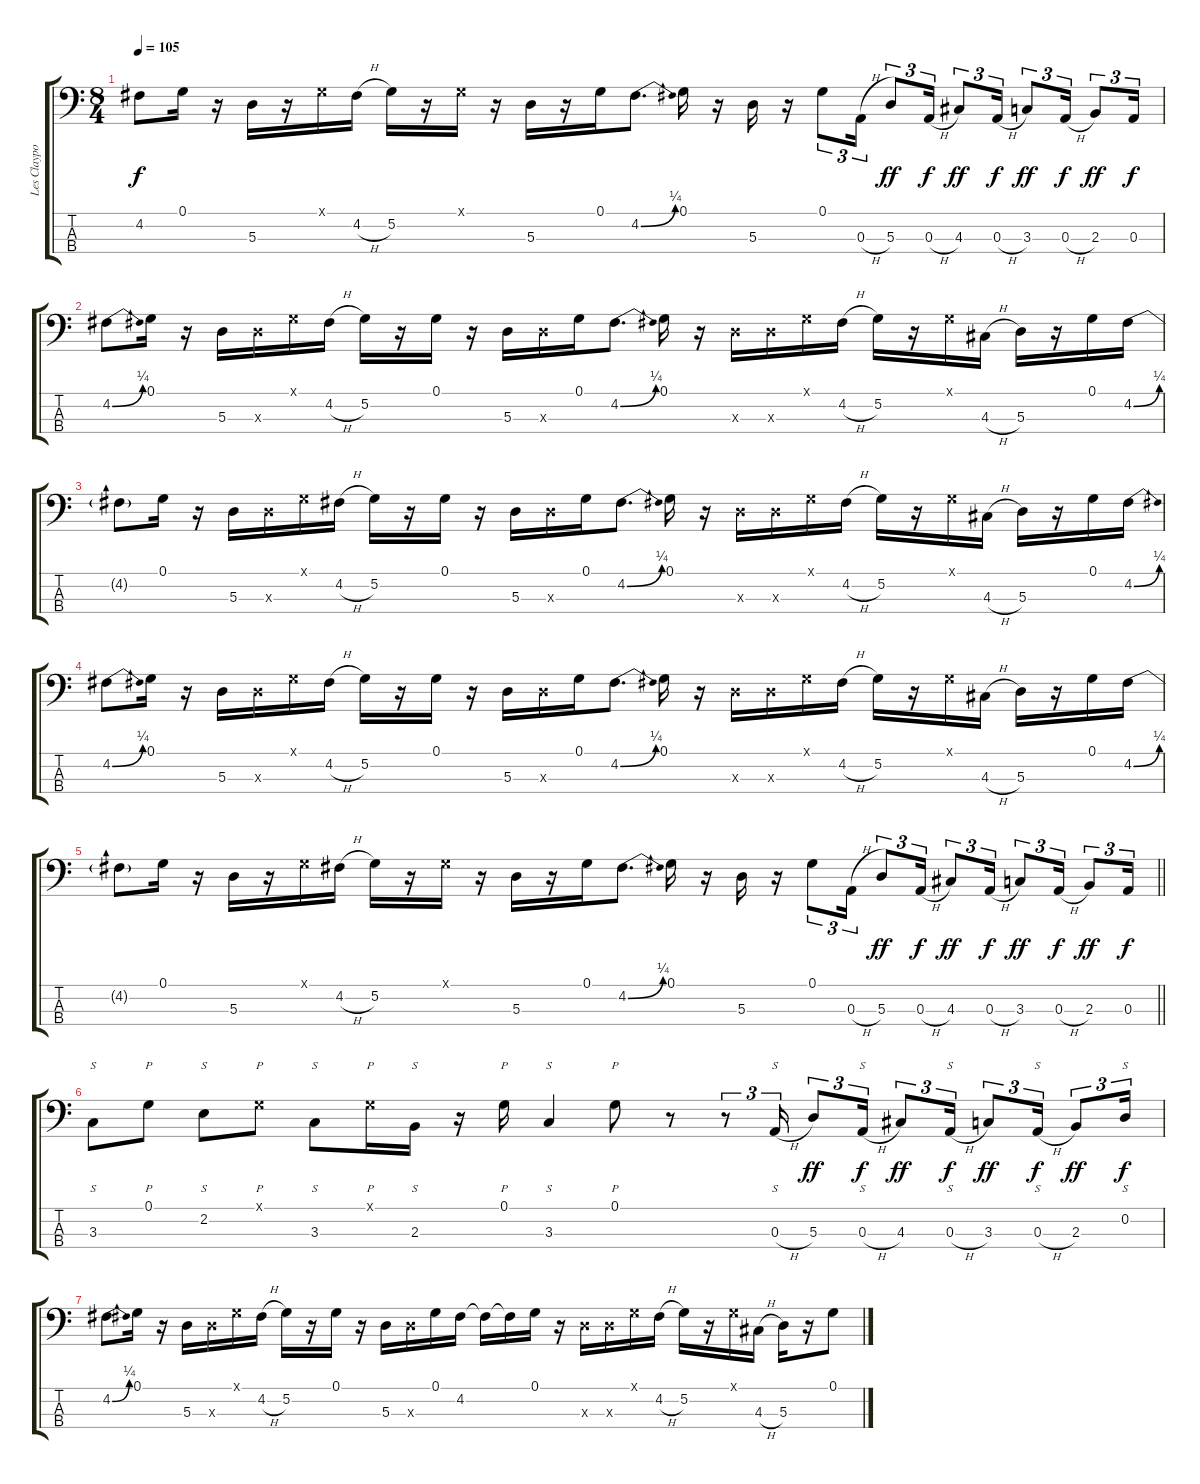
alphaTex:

\track ("Les Claypool" "Les Claypo") {instrument slapbass2}
\staff {score tabs}
\tuning (G2 D2 A1 E1) {hide}
\ts (8 4)
\tempo 105
\clef f4
\ks c
4.2{t}.8{dy f} 0.1.16 r.16 5.3.16 r.16 0.1{x}.16 4.2{h}.16 5.2.16 r.16 0.1{x}.16 r.16 5.3.16 r.16 0.1.16 4.2{be (bend 0 0 60 1)}.8{d} 0.1.16 r.16 5.3.16 r.16 0.1.8{tu (3 2)} 0.3{h}.16{tu (3 2)} 5.3.8{tu (3 2) dy ff} 0.3{h}.16{tu (3 2) dy f} 4.3.8{tu (3 2) dy ff} 0.3{h}.16{tu (3 2) dy f} 3.3.8{tu (3 2) dy ff} 0.3{h}.16{tu (3 2) dy f} 2.3.8{tu (3 2) dy ff} 0.3.16{tu (3 2) dy f} |
4.2{be (bend 0 0 60 1)}.8 0.1.16 r.16 5.3.16 5.3{x}.16 0.1{x}.16 4.2{h}.16 5.2.16 r.16 0.1.16 r.16 5.3.16 5.3{x}.16 0.1.16 4.2{be (bend 0 0 60 1)}.8{d} 0.1.16 r.16 5.3{x}.16 5.3{x}.16 0.1{x}.16 4.2{h}.16 5.2.16 r.16 0.1{x}.16 4.3{h}.16 5.3.16 r.16 0.1.16 4.2{be (bend 0 0 60 1)}.16 |
4.2{t}.8 0.1.16 r.16 5.3.16 5.3{x}.16 0.1{x}.16 4.2{h}.16 5.2.16 r.16 0.1.16 r.16 5.3.16 5.3{x}.16 0.1.16 4.2{be (bend 0 0 60 1)}.8{d} 0.1.16 r.16 5.3{x}.16 5.3{x}.16 0.1{x}.16 4.2{h}.16 5.2.16 r.16 0.1{x}.16 4.3{h}.16 5.3.16 r.16 0.1.16 4.2{be (bend 0 0 60 1)}.16 |
4.2{be (bend 0 0 60 1)}.8 0.1.16 r.16 5.3.16 5.3{x}.16 0.1{x}.16 4.2{h}.16 5.2.16 r.16 0.1.16 r.16 5.3.16 5.3{x}.16 0.1.16 4.2{be (bend 0 0 60 1)}.8{d} 0.1.16 r.16 5.3{x}.16 5.3{x}.16 0.1{x}.16 4.2{h}.16 5.2.16 r.16 0.1{x}.16 4.3{h}.16 5.3.16 r.16 0.1.16 4.2{be (bend 0 0 60 1)}.16 |
\barLineRight lightlight
4.2{t}.8 0.1.16 r.16 5.3.16 r.16 0.1{x}.16 4.2{h}.16 5.2.16 r.16 0.1{x}.16 r.16 5.3.16 r.16 0.1.16 4.2{be (bend 0 0 60 1)}.8{d} 0.1.16 r.16 5.3.16 r.16 0.1.8{tu (3 2)} 0.3{h}.16{tu (3 2)} 5.3.8{tu (3 2) dy ff} 0.3{h}.16{tu (3 2) dy f} 4.3.8{tu (3 2) dy ff} 0.3{h}.16{tu (3 2) dy f} 3.3.8{tu (3 2) dy ff} 0.3{h}.16{tu (3 2) dy f} 2.3.8{tu (3 2) dy ff} 0.3.16{tu (3 2) dy f} |
\section ("" "")
3.3.8{s} 0.1.8{p} 2.2.8{s} 0.1{x}.8{p} 3.3.8{s} 0.1{x}.16{p} 2.3.16{s} r.16 0.1.16{p} 3.3.4{s} 0.1.8{p} r.8 r.8{tu (3 2)} 0.3{h}.16{s tu (3 2)} 5.3.8{tu (3 2) dy ff} 0.3{h}.16{s tu (3 2) dy f} 4.3.8{tu (3 2) dy ff} 0.3{h}.16{s tu (3 2) dy f} 3.3.8{tu (3 2) dy ff} 0.3{h}.16{s tu (3 2) dy f} 2.3.8{tu (3 2) dy ff} 0.2.16{s tu (3 2) dy f} |
4.2{be (bend 0 0 60 1)}.8 0.1.16 r.16 5.3.16 5.3{x}.16 0.1{x}.16 4.2{h}.16 5.2.16 r.16 0.1.16 r.16 5.3.16 5.3{x}.16 0.1.16 4.2.16 4.2{t}.16 4.2{t}.16 0.1.16 r.16 5.3{x}.16 5.3{x}.16 0.1{x}.16 4.2{h}.16 5.2.16 r.16 0.1{x}.16 4.3{h}.16 5.3.16 r.16 0.1.8
